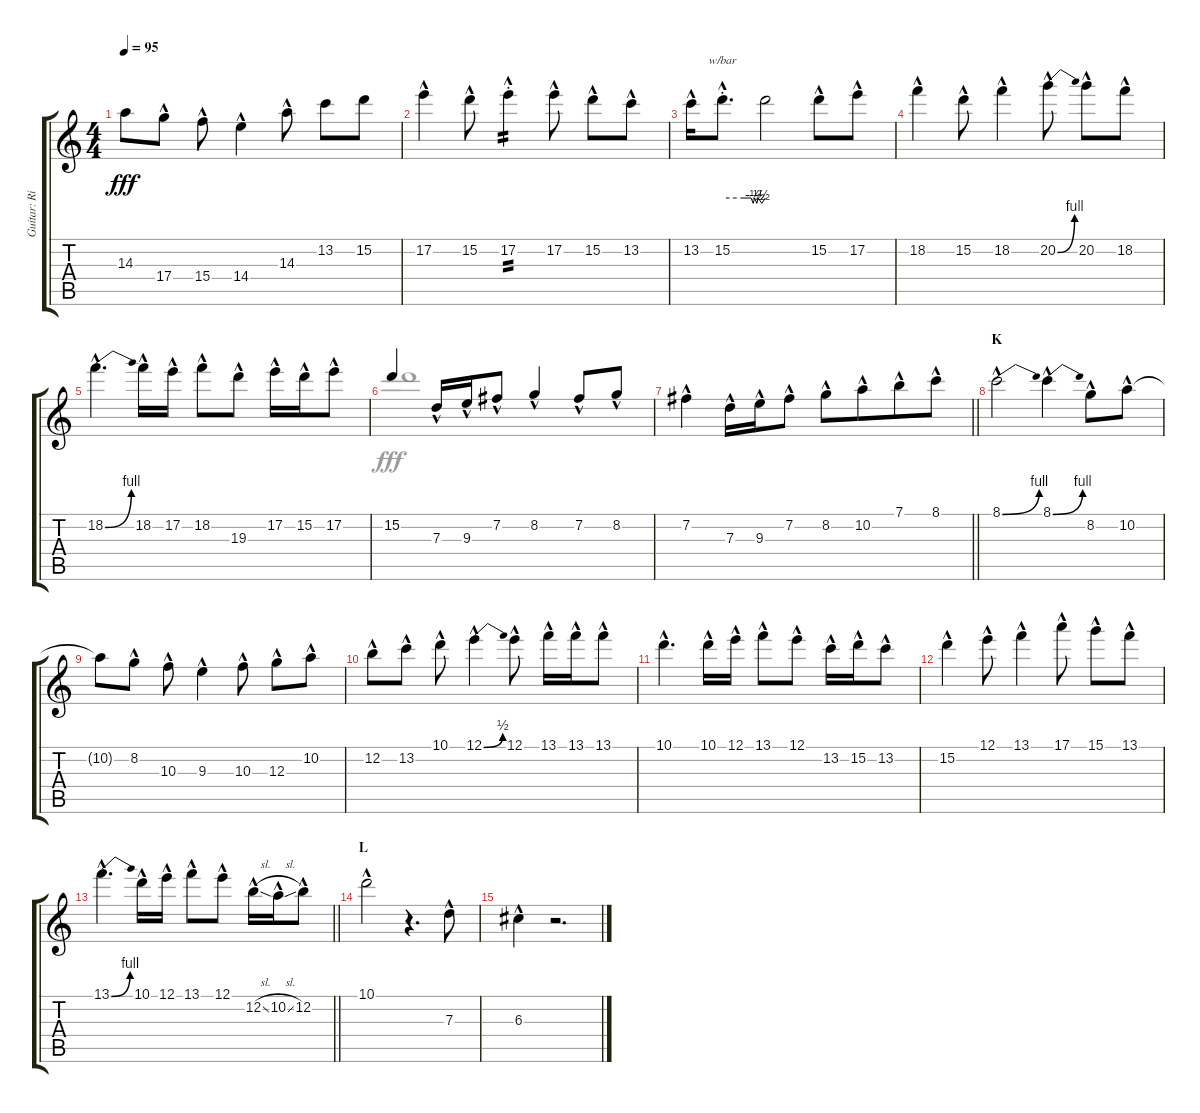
\track ("Guitar: Rik" "Guitar: Ri") {instrument acousticguitarnylon}
\staff {score tabs}
\tuning (E4 B3 G3 D3 A2 E2) {hide}
\voice
\ts (4 4)
\tempo 95
\clef g2
\ks c
14.3{t}.8{dy fff} 17.4{hac}.8 15.4{hac}.8 14.4{hac}.4 14.3{hac}.8 13.2.8 15.2.8 |
17.2{hac}.4 15.2{hac}.8 17.2{hac st}.4{tp 2} 17.2{hac}.8 15.2{hac}.8 13.2{hac}.8 |
13.2{hac}.16 15.2{hac st}.8{d tbe (custom default 0 0 30 0 40 0 43 -2 45 0 48 -2 50 0 55 -2 60 0)} 15.2{t}.2 15.2{hac}.8 17.2{hac}.8 |
18.2{hac}.4 15.2{hac}.8 18.2{hac}.4 20.2{be (bend 0 0 60 4) hac}.8 20.2{hac}.8 18.2{hac}.8 |
18.2{be (bend 0 0 60 4) hac}.4{d} 18.2{hac}.16 17.2{hac}.16 18.2{hac}.8 19.3{hac}.8 17.2{hac}.16 15.2{hac}.16 17.2{hac}.8 |
15.2.4 7.3{hac}.16 9.3{hac}.16 7.2{hac}.8 8.2{hac}.4 7.2{hac}.8 8.2{hac}.8 |
\barLineRight lightlight
7.2{hac}.4 7.3{hac}.16 9.3{hac}.16 7.2{hac}.8 8.2{hac}.8 10.2{hac}.8{beam merge} 7.1{hac}.8 8.1{hac}.8 |
\section ("" "K")
8.1{be (bend 0 0 60 4) hac}.2 8.1{be (bend 0 0 60 4) hac}.4 8.2{hac}.8 10.2{hac}.8 |
10.2{t}.8 8.2{hac}.8 10.3{hac}.8 9.3{hac}.4 10.3{hac}.8 12.3{hac}.8 10.2{hac}.8 |
12.2{hac}.8 13.2{hac}.8 10.1{hac}.8 12.1{be (bend 0 0 60 2) hac}.4 12.1{hac}.8 13.1{hac}.16 13.1{hac}.16 13.1{hac}.8 |
10.1{hac}.4{d} 10.1{hac}.16 12.1{hac}.16 13.1{hac}.8 12.1{hac}.8 13.2{hac}.16 15.2{hac}.16 13.2{hac}.8 |
15.2{hac}.4 12.1{hac}.8 13.1{hac}.4 17.1{hac}.8 15.1{hac}.8 13.1{hac}.8 |
\barLineRight lightlight
13.1{be (bend 0 0 60 4) hac}.4{d} 10.1{hac}.16 12.1{hac}.16 13.1{hac}.8 12.1{hac}.8 12.2{sl hac}.16 10.2{sl hac}.16 12.2{hac}.8 |
\section ("" "L")
10.1{hac}.2 r.4{d} 7.3{hac}.8 |
6.3{hac}.4 r.2{d} |
\voice
\clef g2
\ottava regular
\simile none
\ks c
|
|
|
|
|
15.2.1 |
\barLineRight lightlight
|
|
|
|
|
|
\barLineRight lightlight
|
|
|
